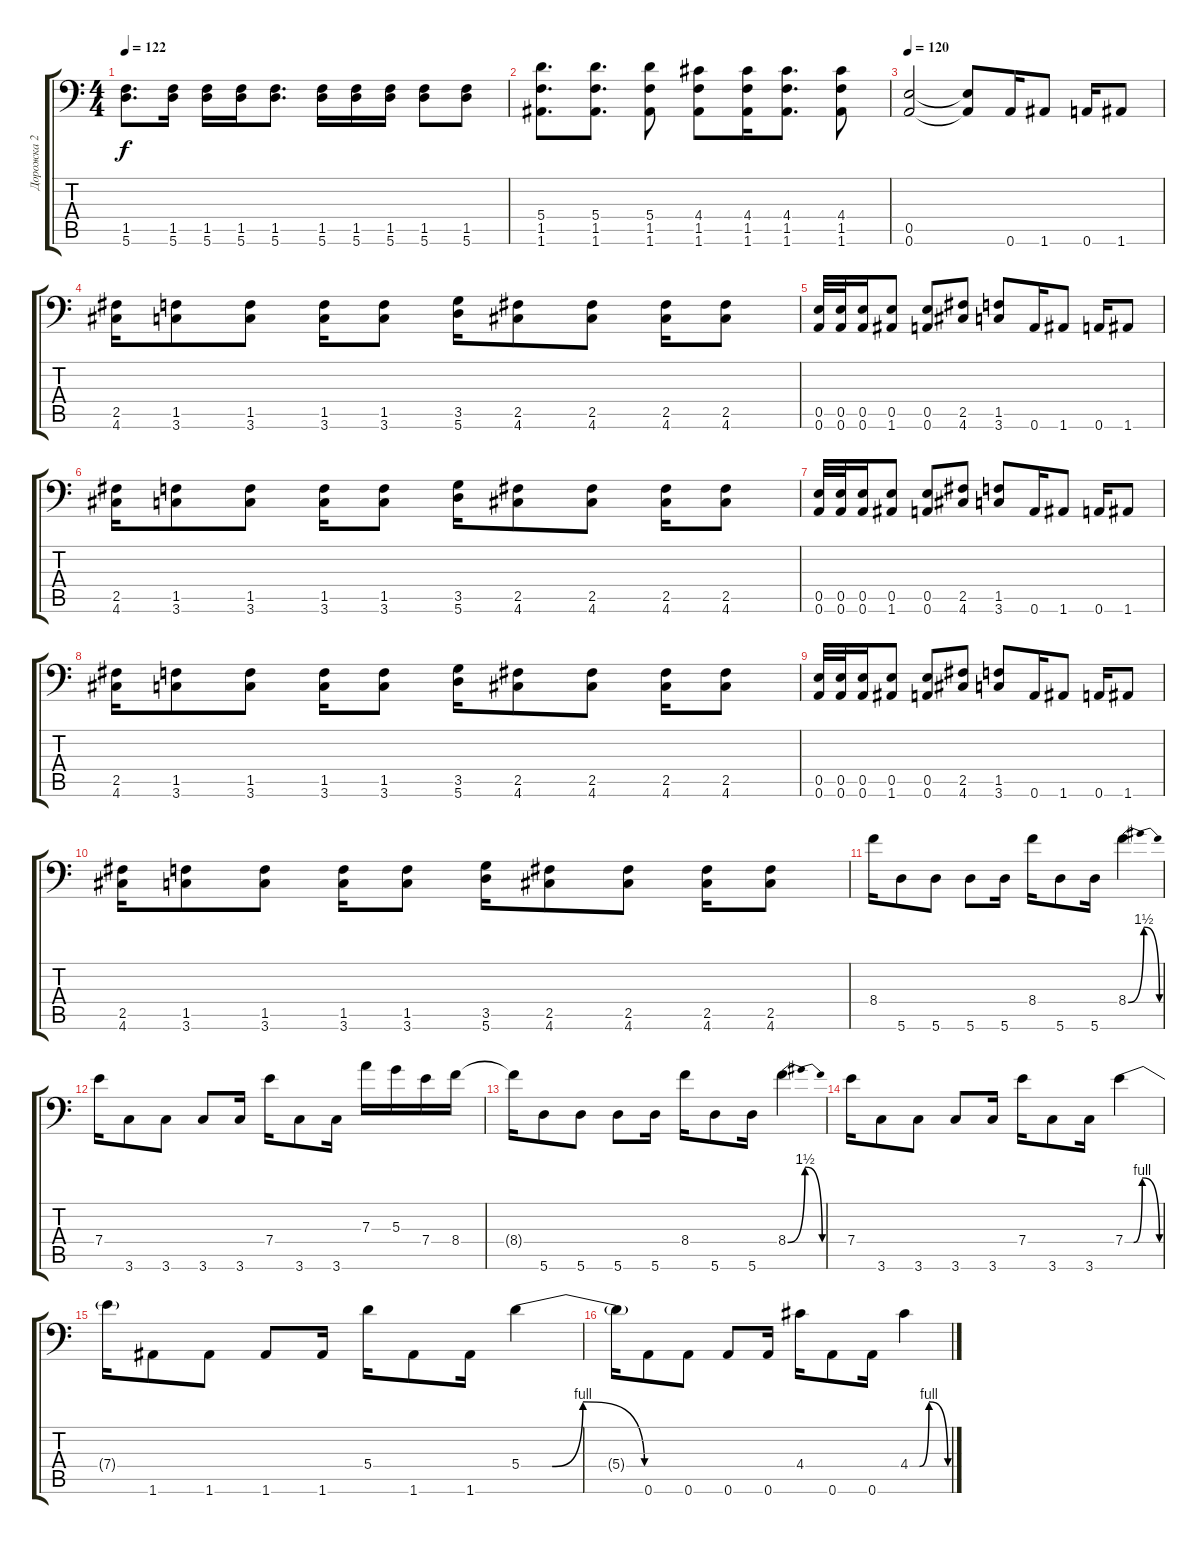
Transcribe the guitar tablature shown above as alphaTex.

\track ("Дорожка 2" "Дорожка 2") {instrument distortionguitar}
\staff {score tabs}
\tuning (B3 Gb3 D3 A2 E2 A1) {hide}
\ts (4 4)
\tempo 122
\clef f4
\ks c
(1.5 5.6).8{d dy f} (1.5 5.6).16 (1.5 5.6).16 (1.5 5.6).16 (1.5 5.6).8{d} (1.5 5.6).16 (1.5 5.6).16 (1.5 5.6).16 (1.5 5.6).8 (1.5 5.6).8 |
(5.4 1.5 1.6).8{d} (5.4 1.5 1.6).8{d} (5.4 1.5 1.6).8 (4.4 1.5 1.6).8 (4.4 1.5 1.6).16 (4.4 1.5 1.6).8{d} (4.4 1.5 1.6).8 |
\tempo 120
(0.5 0.6).2 (0.5{t} 0.6{t}).8 0.6.16 1.6.8 0.6.16 1.6.8 |
(2.5 4.6).16 (1.5 3.6).8 (1.5 3.6).8 (1.5 3.6).16 (1.5 3.6).8 (3.5 5.6).16 (2.5 4.6).8 (2.5 4.6).8 (2.5 4.6).16 (2.5 4.6).8 |
(0.5 0.6).32 (0.5 0.6).32 (0.5 0.6).16 (0.5 1.6).8 (0.5 0.6).8 (2.5 4.6).8 (1.5 3.6).8 0.6.16 1.6.8 0.6.16 1.6.8 |
(2.5 4.6).16 (1.5 3.6).8 (1.5 3.6).8 (1.5 3.6).16 (1.5 3.6).8 (3.5 5.6).16 (2.5 4.6).8 (2.5 4.6).8 (2.5 4.6).16 (2.5 4.6).8 |
(0.5 0.6).32 (0.5 0.6).32 (0.5 0.6).16 (0.5 1.6).8 (0.5 0.6).8 (2.5 4.6).8 (1.5 3.6).8 0.6.16 1.6.8 0.6.16 1.6.8 |
(2.5 4.6).16 (1.5 3.6).8 (1.5 3.6).8 (1.5 3.6).16 (1.5 3.6).8 (3.5 5.6).16 (2.5 4.6).8 (2.5 4.6).8 (2.5 4.6).16 (2.5 4.6).8 |
(0.5 0.6).32 (0.5 0.6).32 (0.5 0.6).16 (0.5 1.6).8 (0.5 0.6).8 (2.5 4.6).8 (1.5 3.6).8 0.6.16 1.6.8 0.6.16 1.6.8 |
(2.5 4.6).16 (1.5 3.6).8 (1.5 3.6).8 (1.5 3.6).16 (1.5 3.6).8 (3.5 5.6).16 (2.5 4.6).8 (2.5 4.6).8 (2.5 4.6).16 (2.5 4.6).8 |
8.4.16 5.6.8 5.6.8 5.6.8 5.6.16 8.4.16 5.6.8 5.6.16 8.4{be (bendrelease 0 0 30 6 30 6 60 0)}.4 |
7.4.16 3.6.8 3.6.8 3.6.8 3.6.16 7.4.16 3.6.8 3.6.16 7.3.16 5.3.16 7.4.16 8.4.16 |
8.4{t}.16 5.6.8 5.6.8 5.6.8 5.6.16 8.4.16 5.6.8 5.6.16 8.4{be (bendrelease 0 0 30 6 30 6 60 0)}.4 |
7.4.16 3.6.8 3.6.8 3.6.8 3.6.16 7.4.16 3.6.8 3.6.16 7.4{be (custom 0 0 15 0 30 4 60 0)}.4 |
7.4{t}.16 1.6.8 1.6.8 1.6.8 1.6.16 5.4.16 1.6.8 1.6.16 5.4{be (custom 0 0 15 0 30 4 60 0)}.4 |
5.4{t}.16 0.6.8 0.6.8 0.6.8 0.6.16 4.4.16 0.6.8 0.6.16 4.4{be (custom 0 0 15 0 30 4 60 0)}.4
